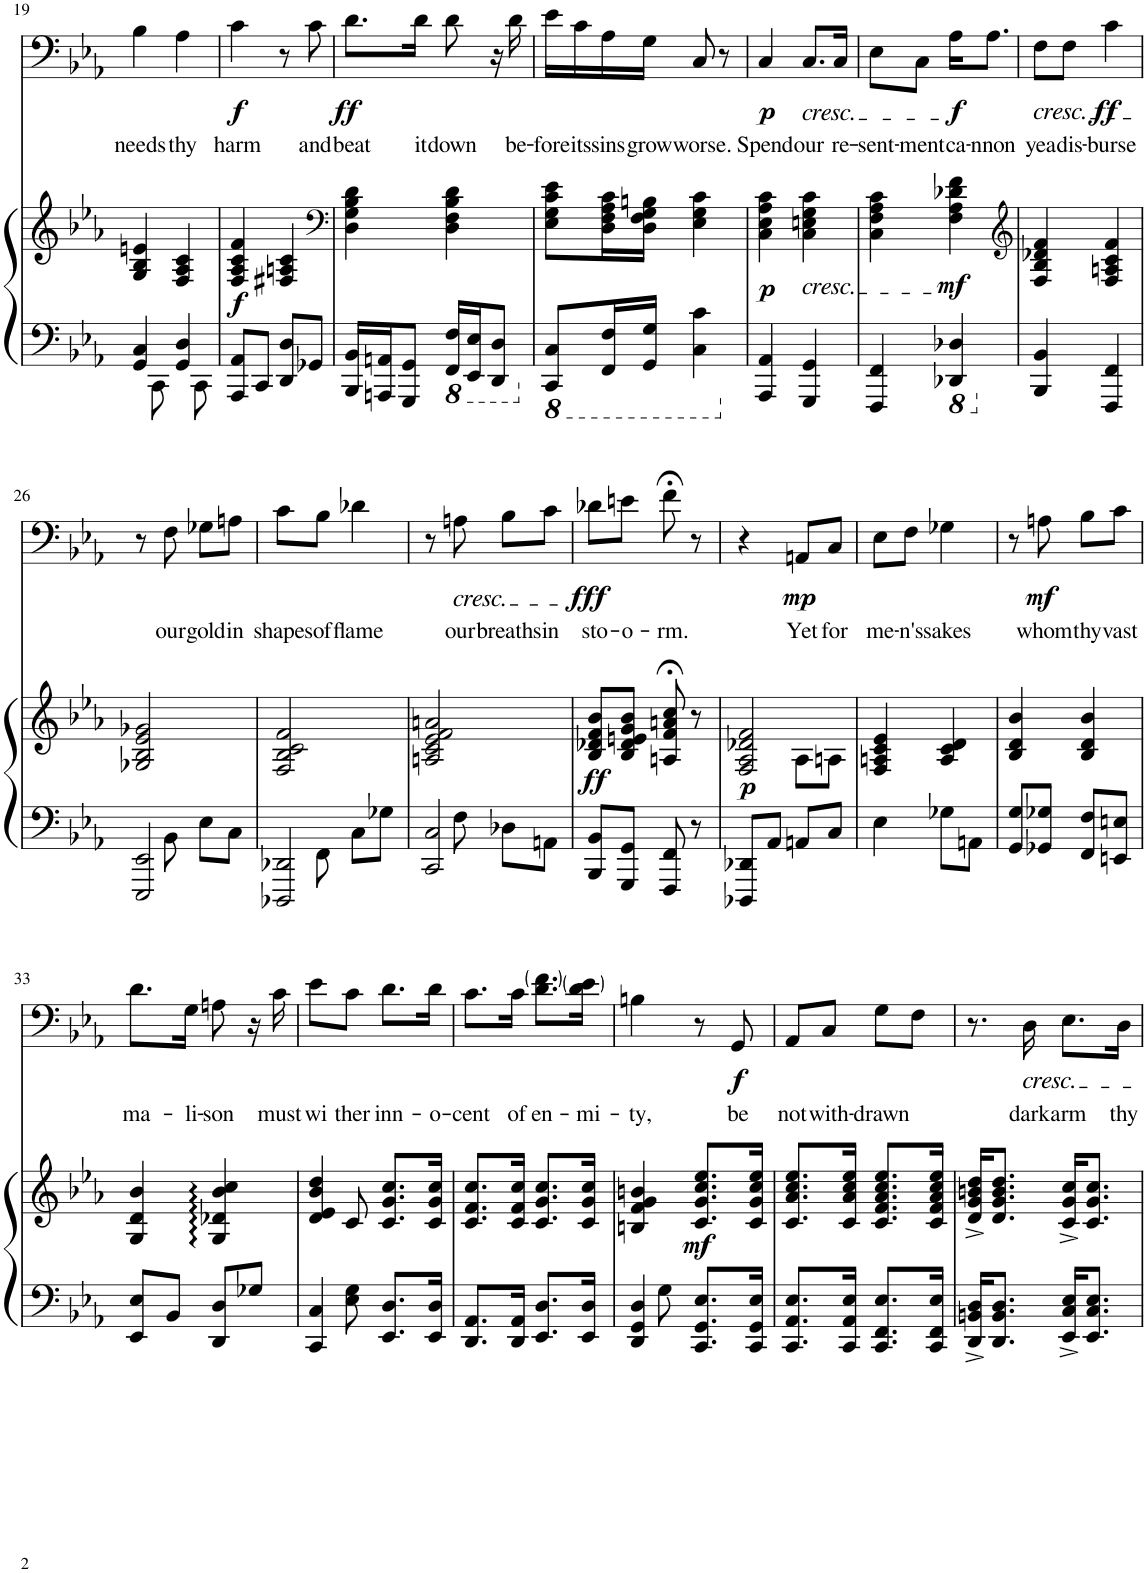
**kern	**kern	**dynam	**kern	**text	**dynam
*part2	*part2	*part2	*part1	*part1	*part1
*staff3	*staff2	*staff2/3	*staff1	*staff1	*staff1
*I"Piano	*	*	*I"Voice	*	*
*I'Pno	*	*	*	*	*
!!LO:PB:g=z
*clefF4	*clefG2	*	*clefF4	*	*
*k[b-e-a-]	*k[b-e-a-]	*	*k[b-e-a-]	*	*
*M2/4	*M2/4	*	*M2/4	*	*
=19	=19	=19	=19	=19	=19
*^	*	*	*	*	*
!	!	!	!	!	!LO:LY:b	!
4GG/ 4C/	8ryy	4G/ 4B-/ 4en/	.	4B-\	needs	.
.	8CC\	.	.	.	.	.
!	!	!	!	!	!LO:LY:b	!
4GG/ 4D/	8ryy	4F/ 4A-/ 4c/	.	4A-\	thy	.
.	8CC\	.	.	.	.	.
=20	=20	=20	=20	=20	=20	=20
!	!	!	!LO:DY:b	!	!LO:LY:b	!LO:DY:b
*v	*v	*	*	*	*	*
8AAA-/ 8AA-/L	4F/ 4A-/ 4c/ 4f/	f	4c\	harm	f
8CC/J	.	.	.	.	.
8DD/ 8D/L	4F#X/ 4An/ 4c/	.	8r	.	.
!	!	!	!	!LO:LY:b	!
8GG-X/J	.	.	8c\	and	.
=21	=21	=21	=21	=21	=21
*	*clefF4	*	*	*	*
!	!	!	!	!LO:LY:b	!LO:DY:b
16BBB-/ 16BB-/LL	4D\ 4G\ 4B-\ 4d\	.	8.d\L	beat	ff
16AAAn/ 16AAn/J	.	.	.	.	.
8GGG/ 8GG/J	.	.	.	.	.
!	!	!	!	!LO:LY:b	!
.	.	.	16d\Jk	it	.
*8ba	*	*	*	*	*
!	!	!	!	!LO:LY:b	!
16FFF/ 16FF/LL	4D\ 4F\ 4B-\ 4d\	.	8d\	down	.
16EEE-/ 16EE-/J	.	.	.	.	.
8DDD/ 8DD/J	.	.	16r	.	.
!	!	!	!	!LO:LY:b	!
.	.	.	16d\	be-	.
=22	=22	=22	=22	=22	=22
*X8ba	*	*	*	*	*
*8ba	*	*	*	*	*
!	!	!	!	!LO:LY:b	!
8CCC/ 8CC/L	8E-\ 8G\ 8c\ 8e-\L	.	16e-\LL	-fore	.
!	!	!	!	!LO:LY:b	!
.	.	.	16c\	its	.
!	!	!	!	!LO:LY:b	!
16FFF/ 16FF/L	16D\ 16F\ 16A-\ 16c\L	.	16A-\	sins	.
!	!	!	!	!LO:LY:b	!
16GGG/ 16GG/JJ	16D\ 16F\ 16G\ 16Bn\JJ	.	16G\JJ	grow	.
!	!	!	!	!LO:LY:b	!
4CC\ 4C\	4E-\ 4G\ 4c\	.	8C/	worse.	.
.	.	.	8r	.	.
=23	=23	=23	=23	=23	=23
*X8ba	*	*	*	*	*
!	!	!LO:DY:b	!	!LO:LY:b	!LO:DY:b
4AAA-/ 4AA-/	4C\ 4E-\ 4A-\ 4c\	p	4C/	Spend	p
!	!	!	!LO:TX:b:i:t=cresc.	!	!
!	!LO:TX:b:i:t=cresc.	!	!	!	!
!	!	!	!	!LO:LY:b	!
4GGG/ 4GG/	4C\ 4En\ 4G\ 4c\	.	8.C/L	our	.
!	!	!	!	!LO:LY:b	!
.	.	.	16C/Jk	re-	.
=24	=24	=24	=24	=24	=24
!	!	!	!	!LO:LY:b	!
4FFF/ 4FF/	4C\ 4F\ 4A-\ 4c\	.	8E-\L	-sent-	.
!	!	!	!	!LO:LY:b	!
.	.	.	8C\J	-ment	.
*8ba	*	*	*	*	*
!	!	!LO:DY:b	!	!LO:LY:b	!LO:DY:b
4DDD-X/ 4DD-X/	4F\ 4A-\ 4d-X\ 4f\	mf	16A-\KL	ca-	f
!	!	!	!	!LO:LY:b	!
.	.	.	8.A-\J	-nnon	.
=25	=25	=25	=25	=25	=25
*	*clefG2	*	*	*	*
*X8ba	*	*	*	*	*
!	!	!	!LO:TX:b:i:t=cresc.	!	!
!	!	!	!	!LO:LY:b	!
4BBB-/ 4BB-/	4F/ 4B-/ 4d-X/ 4f/	.	8F\L	yea	.
!	!	!	!	!LO:LY:b	!
.	.	.	8F\J	dis-	.
!	!	!	!	!LO:LY:b	!LO:DY:b
4FFF/ 4FF/	4F/ 4An/ 4c/ 4f/	.	4c\	-burse	ff
!!LO:LB:g=z
=26	=26	=26	=26	=26	=26
*^	*	*	*	*	*
2EEE-/ 2EE-/	8ryy	2G-X/ 2B-/ 2e-/ 2g-X/	.	8r	.	.
!	!	!	!	!	!LO:LY:b	!
.	8BB-\	.	.	8F\	our	.
!	!	!	!	!	!LO:LY:b	!
.	8E-\L	.	.	8G-X\L	gold	.
!	!	!	!	!	!LO:LY:b	!
.	8C\J	.	.	8An\J	in	.
=27	=27	=27	=27	=27	=27	=27
!	!	!	!	!	!LO:LY:b	!
2DDD-X/ 2DD-X/	8ryy	2F/ 2B-/ 2c/ 2f/	.	8c\L	shapes	.
!	!	!	!	!	!LO:LY:b	!
.	8FF\	.	.	8B-\J	of	.
!	!	!	!	!	!LO:LY:b	!
.	8C\L	.	.	4d-X\	flame	.
.	8G-X\J	.	.	.	.	.
=28	=28	=28	=28	=28	=28	=28
2CC/ 2C/	8ryy	2An/ 2c/ 2e-/ 2f/ 2an/	.	8r	.	.
!	!	!	!	!LO:TX:b:i:t=cresc.	!	!
!	!	!	!	!	!LO:LY:b	!
.	8F\	.	.	8An\	our	.
!	!	!	!	!	!LO:LY:b	!
.	8D-X\L	.	.	8B-\L	breaths	.
!	!	!	!	!	!LO:LY:b	!
.	8AAn\J	.	.	8c\J	in	.
=29	=29	=29	=29	=29	=29	=29
!	!	!	!LO:DY:b	!	!LO:LY:b	!LO:DY:b
*v	*v	*	*	*	*	*
8BBB-/ 8BB-/L	8B-/ 8d-X/ 8f/ 8b-/L	ff	8d-X\L	sto-	fff
!	!	!	!	!LO:LY:b	!
8GGG/ 8GG/J	8B-/ 8d-/ 8en/ 8g/ 8b-/J	.	8en\J	-o-	.
!	!	!	!	!LO:LY:b	!
8FFF/ 8FF/	8An/;< 8f/;< 8an/;< 8cc/;<	.	8f;<\	-rm.	.
8r	8r	.	8r	.	.
=30	=30	=30	=30	=30	=30
*	*^	*	*	*	*
!	!	!	!LO:DY:b	!	!	!
8DDD-X/ 8DD-X/L	2F/ 2A-/ 2d-X/ 2f/	4ryy	p	4r	.	.
8AA-/J	.	.	.	.	.	.
!	!	!	!	!	!LO:LY:b	!LO:DY:b
8AAn/L	.	8A-\L	.	8AAn/L	Yet	mp
!	!	!	!	!	!LO:LY:b	!
8C/J	.	8An\J	.	8C/J	for	.
=31	=31	=31	=31	=31	=31	=31
!	!	!	!	!	!LO:LY:b	!
*	*v	*v	*	*	*	*
4E-\	4F/ 4An/ 4c/ 4e-/	.	8E-\L	me-	.
!	!	!	!	!LO:LY:b	!
.	.	.	8F\J	-n's	.
!	!	!	!	!LO:LY:b	!
8G-X\L	4A/ 4c/ 4d/	.	4G-X\	sakes	.
8AAn\J	.	.	.	.	.
=32	=32	=32	=32	=32	=32
8GG/ 8G/L	4B-/ 4d/ 4b-/	.	8r	.	.
!	!	!	!	!LO:LY:b	!LO:DY:b
8GG-X/ 8G-X/J	.	.	8An\	whom	mf
!	!	!	!	!LO:LY:b	!
8FF/ 8F/L	4B-/ 4d/ 4b-/	.	8B-\L	thy	.
!	!	!	!	!LO:LY:b	!
8EEn/ 8En/J	.	.	8c\J	vast	.
!!LO:LB:g=z
=33	=33	=33	=33	=33	=33
!	!	!	!	!LO:LY:b	!
8EE-/ 8E-/L	4G/ 4d/ 4b-/	.	8.d\L	ma-	.
8BB-/J	.	.	.	.	.
!	!	!	!	!LO:LY:b	!
.	.	.	16G\Jk	-li-	.
!	!	!	!	!LO:LY:b	!
8DD/ 8D/L	4G/: 4d-X/: 4b-/: 4cc/:	.	8An\	-son	.
8G-X/J	.	.	16r	.	.
!	!	!	!	!LO:LY:b	!
.	.	.	16c\	must	.
=34	=34	=34	=34	=34	=34
*^	*^	*	*	*	*
!	!	!	!	!	!	!LO:LY:b	!
4CC/ 4C/	8ryy	4d/ 4e-/ 4b-/ 4dd/	8ryy	.	8e-\L	wi	.
!	!	!	!	!	!	!LO:LY:b	!
.	8E-\ 8G\	.	8c/	.	8c\J	ther	.
!	!	!	!	!	!	!LO:LY:b	!
8.EE-/ 8.D/L	4ryy	8.c/ 8.g/ 8.cc/L	4ryy	.	8.d\L	inn-	.
!	!	!	!	!	!	!LO:LY:b	!
16EE-/ 16D/Jk	.	16c/ 16g/ 16cc/Jk	.	.	16d\Jk	-o-	.
*v	*v	*	*	*	*	*	*
*	*v	*v	*	*	*	*
=35	=35	=35	=35	=35	=35
!	!	!	!	!LO:LY:b	!
8.DD/ 8.AA-/L	8.c/ 8.f/ 8.cc/L	.	8.c\L	-cent	.
!	!	!	!	!LO:LY:b	!
16DD/ 16AA-/Jk	16c/ 16f/ 16cc/Jk	.	16c\Jk	of	.
!	!	!	!	!LO:LY:b	!
8.EE-/ 8.D/L	8.c/ 8.g/ 8.cc/L	.	8.d\ 8.f\L	en-	.
!	!	!	!	!LO:LY:b	!
16EE-/ 16D/Jk	16c/ 16g/ 16cc/Jk	.	16d\ 16e-\Jk	-mi-	.
=36	=36	=36	=36	=36	=36
*^	*	*	*	*	*
!	!	!	!	!	!LO:LY:b	!
4DD/ 4GG/ 4D/	8ryy	4Bn/ 4f/ 4g/ 4bn/	.	4Bn\	-ty,	.
.	8G\	.	.	.	.	.
!	!	!	!LO:DY:b	!	!	!
8.CC/ 8.GG/ 8.E-/L	4ryy	8.c/ 8.g/ 8.cc/ 8.ee-/L	mf	8r	.	.
!	!	!	!	!	!LO:LY:b	!LO:DY:b
.	.	.	.	8GG/	be	f
16CC/ 16GG/ 16E-/Jk	.	16c/ 16g/ 16cc/ 16ee-/Jk	.	.	.	.
*v	*v	*	*	*	*	*
=37	=37	=37	=37	=37	=37
!	!	!	!	!LO:LY:b	!
8.CC/ 8.AA-/ 8.E-/L	8.c/ 8.a-/ 8.cc/ 8.ee-/L	.	8AA-/L	not	.
!	!	!	!	!LO:LY:b	!
.	.	.	8C/J	with-	.
16CC/ 16AA-/ 16E-/Jk	16c/ 16a-/ 16cc/ 16ee-/Jk	.	.	.	.
!	!	!	!	!LO:LY:b	!
8.CC/ 8.FF/ 8.E-/L	8.c/ 8.f/ 8.a-/ 8.cc/ 8.ee-/L	.	8G\L	-drawn	.
.	.	.	8F\J	.	.
16CC/ 16FF/ 16E-/Jk	16c/ 16f/ 16a-/ 16cc/ 16ee-/Jk	.	.	.	.
=38	=38	=38	=38	=38	=38
16DD/^ 16BBn/^ 16D/^KL	16d/^ 16g/^ 16bn/^ 16dd/^KL	.	8.r	.	.
8.DD/ 8.BB/ 8.D/J	8.d/ 8.g/ 8.b/ 8.dd/J	.	.	.	.
!	!	!	!LO:TX:b:i:t=cresc.	!	!
!	!	!	!	!LO:LY:b	!
.	.	.	16D\	dark	.
!	!	!	!	!LO:LY:b	!
16EE-/^ 16C/^ 16E-/^KL	16c/^ 16g/^ 16cc/^KL	.	8.E-\L	arm	.
8.EE-/ 8.C/ 8.E-/J	8.c/ 8.g/ 8.cc/J	.	.	.	.
!	!	!	!	!LO:LY:b	!
.	.	.	16D\Jk	thy	.
=	=	=	=	=	=
*-	*-	*-	*-	*-	*-
